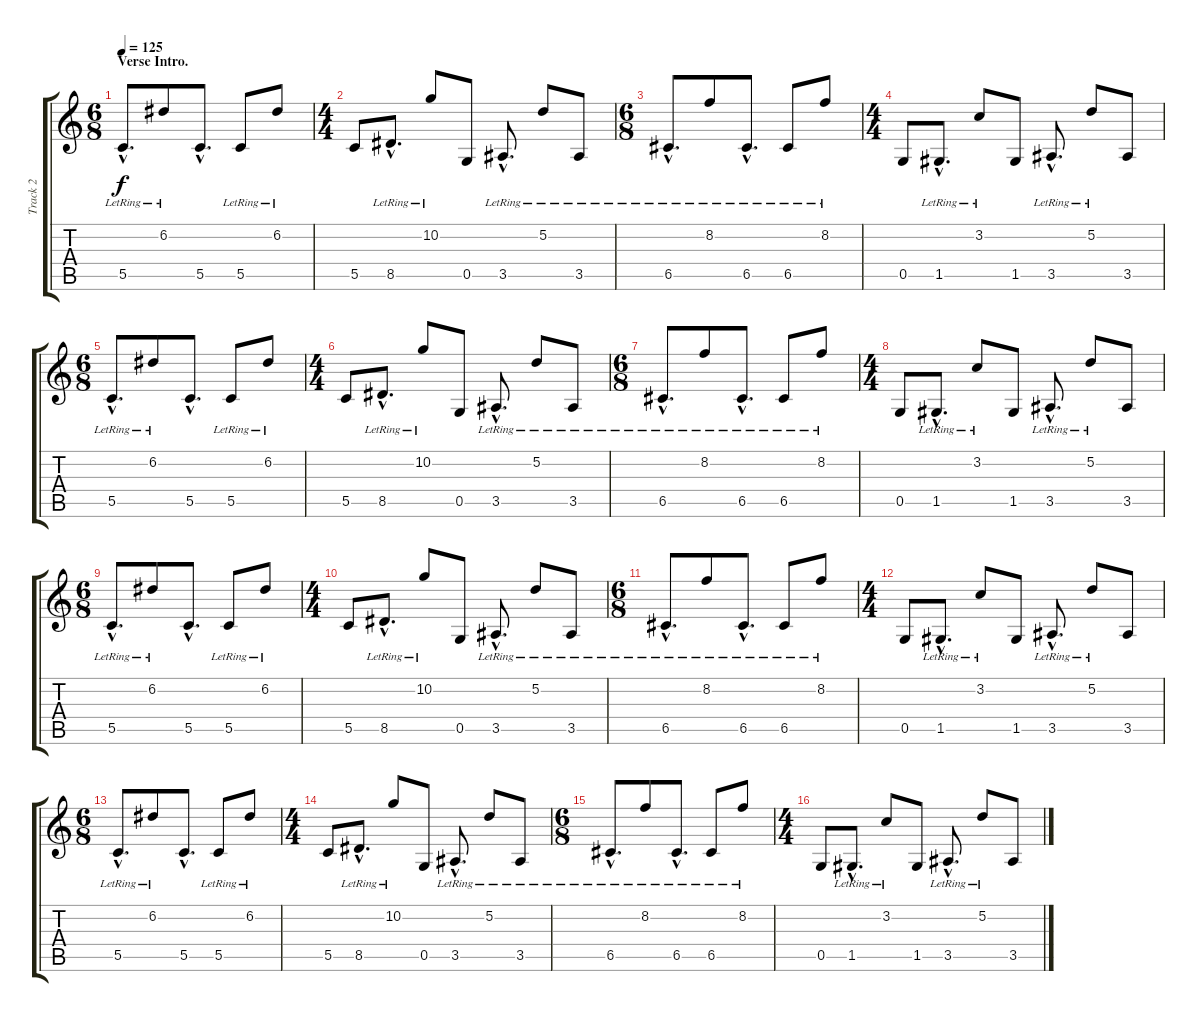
\track ("Track 2" "Track 2") {instrument acousticguitarsteel}
\staff {score tabs}
\tuning (D4 A3 F3 C3 G2 C2) {hide}
\ts (6 8)
\section ("" "Verse Intro.")
\tempo 125
\clef g2
\ks c
5.5{hac lr}.8{d dy f instrument acousticguitarsteel} 6.2{lr}.8 5.5{hac}.8{d} 5.5{lr}.8 6.2{lr}.8 |
\ts (4 4)
5.5.8 8.5{hac lr}.8{d} 10.2{lr}.8 0.5.8 3.5{hac lr}.8{d} 5.2{lr}.8 3.5{lr}.8 |
\ts (6 8)
6.5{hac lr}.8{d} 8.2{lr}.8 6.5{hac lr}.8{d} 6.5{lr}.8 8.2{lr}.8 |
\ts (4 4)
0.5.8 1.5{hac lr}.8{d} 3.2{lr}.8 1.5.8 3.5{hac lr}.8{d} 5.2{lr}.8 3.5.8 |
\ts (6 8)
5.5{hac lr}.8{d} 6.2{lr}.8 5.5{hac}.8{d} 5.5{lr}.8 6.2{lr}.8 |
\ts (4 4)
5.5.8 8.5{hac lr}.8{d} 10.2{lr}.8 0.5.8 3.5{hac lr}.8{d} 5.2{lr}.8 3.5{lr}.8 |
\ts (6 8)
6.5{hac lr}.8{d} 8.2{lr}.8 6.5{hac lr}.8{d} 6.5{lr}.8 8.2{lr}.8 |
\ts (4 4)
0.5.8 1.5{hac lr}.8{d} 3.2{lr}.8 1.5.8 3.5{hac lr}.8{d} 5.2{lr}.8 3.5.8 |
\ts (6 8)
5.5{hac lr}.8{d} 6.2{lr}.8 5.5{hac}.8{d} 5.5{lr}.8 6.2{lr}.8 |
\ts (4 4)
5.5.8 8.5{hac lr}.8{d} 10.2{lr}.8 0.5.8 3.5{hac lr}.8{d} 5.2{lr}.8 3.5{lr}.8 |
\ts (6 8)
6.5{hac lr}.8{d} 8.2{lr}.8 6.5{hac lr}.8{d} 6.5{lr}.8 8.2{lr}.8 |
\ts (4 4)
0.5.8 1.5{hac lr}.8{d} 3.2{lr}.8 1.5.8 3.5{hac lr}.8{d} 5.2{lr}.8 3.5.8 |
\ts (6 8)
5.5{hac lr}.8{d} 6.2{lr}.8 5.5{hac}.8{d} 5.5{lr}.8 6.2{lr}.8 |
\ts (4 4)
5.5.8 8.5{hac lr}.8{d} 10.2{lr}.8 0.5.8 3.5{hac lr}.8{d} 5.2{lr}.8 3.5{lr}.8 |
\ts (6 8)
6.5{hac lr}.8{d} 8.2{lr}.8 6.5{hac lr}.8{d} 6.5{lr}.8 8.2{lr}.8 |
\ts (4 4)
0.5.8 1.5{hac lr}.8{d} 3.2{lr}.8 1.5.8 3.5{hac lr}.8{d} 5.2{lr}.8 3.5.8
